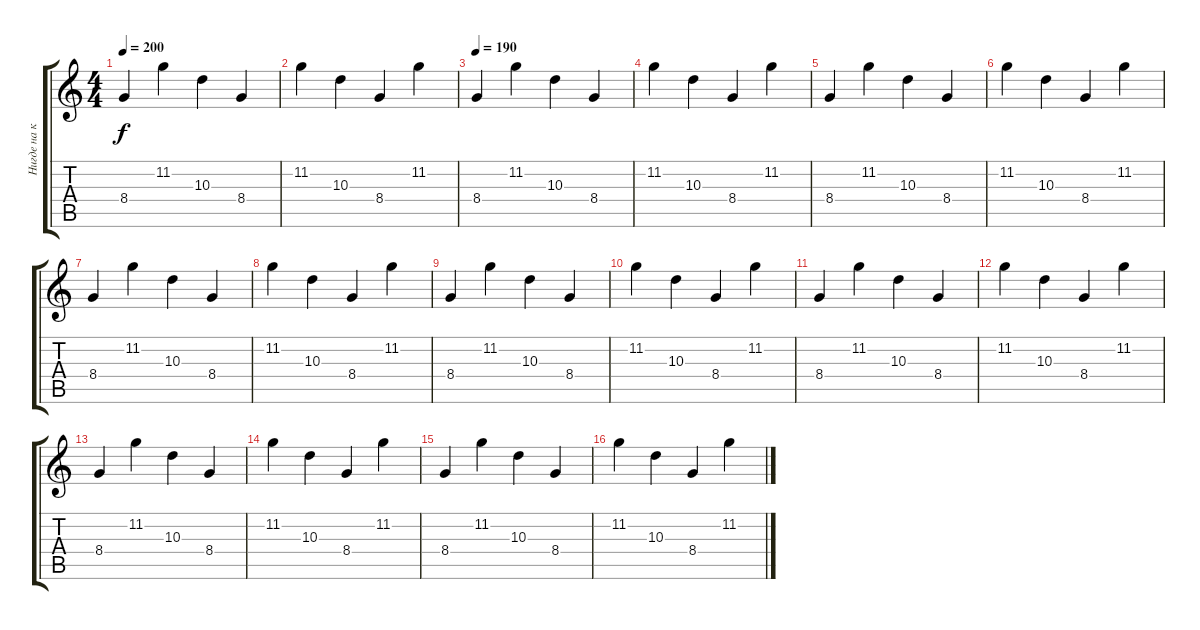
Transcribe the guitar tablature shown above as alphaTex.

\track ("Нигде на концертах не играющая гитара 1" "Нигде на к") {instrument acousticguitarsteel}
\staff {score tabs}
\tuning (Db4 Ab3 E3 B2 Gb2 B1) {hide}
\ts (4 4)
\tempo 200
\clef g2
\ks c
8.4.4{dy f} 11.2.4 10.3.4 8.4.4 |
11.2.4 10.3.4 8.4.4 11.2.4 |
\tempo 190
8.4.4 11.2.4 10.3.4 8.4.4 |
11.2.4 10.3.4 8.4.4 11.2.4 |
8.4.4 11.2.4 10.3.4 8.4.4 |
11.2.4 10.3.4 8.4.4 11.2.4 |
8.4.4 11.2.4 10.3.4 8.4.4 |
11.2.4 10.3.4 8.4.4 11.2.4 |
8.4.4 11.2.4 10.3.4 8.4.4 |
11.2.4 10.3.4 8.4.4 11.2.4 |
8.4.4 11.2.4 10.3.4 8.4.4 |
11.2.4 10.3.4 8.4.4 11.2.4 |
8.4.4 11.2.4 10.3.4 8.4.4 |
11.2.4 10.3.4 8.4.4 11.2.4 |
8.4.4 11.2.4 10.3.4 8.4.4 |
11.2.4 10.3.4 8.4.4 11.2.4
